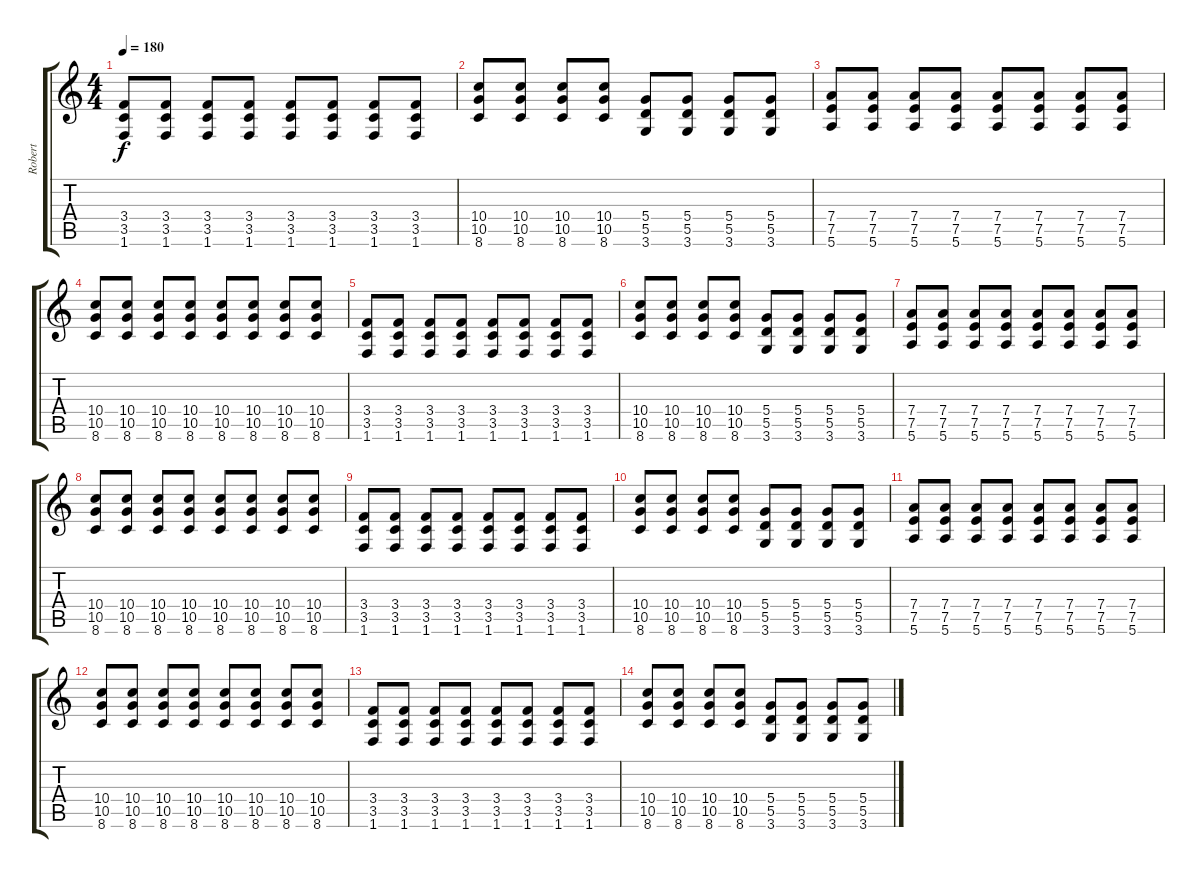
\track ("Robert" "Robert") {instrument overdrivenguitar}
\staff {score tabs}
\tuning (E4 B3 G3 D3 A2 E2) {hide}
\ts (4 4)
\tempo 180
\clef g2
\ks c
(3.4 3.5 1.6).8{dy f} (3.4 3.5 1.6).8 (3.4 3.5 1.6).8 (3.4 3.5 1.6).8 (3.4 3.5 1.6).8 (3.4 3.5 1.6).8 (3.4 3.5 1.6).8 (3.4 3.5 1.6).8 |
(10.4 10.5 8.6).8 (10.4 10.5 8.6).8 (10.4 10.5 8.6).8 (10.4 10.5 8.6).8 (5.4 5.5 3.6).8 (5.4 5.5 3.6).8 (5.4 5.5 3.6).8 (5.4 5.5 3.6).8 |
(7.4 7.5 5.6).8 (7.4 7.5 5.6).8 (7.4 7.5 5.6).8 (7.4 7.5 5.6).8 (7.4 7.5 5.6).8 (7.4 7.5 5.6).8 (7.4 7.5 5.6).8 (7.4 7.5 5.6).8 |
(10.4 10.5 8.6).8 (10.4 10.5 8.6).8 (10.4 10.5 8.6).8 (10.4 10.5 8.6).8 (10.4 10.5 8.6).8 (10.4 10.5 8.6).8 (10.4 10.5 8.6).8 (10.4 10.5 8.6).8 |
(3.4 3.5 1.6).8 (3.4 3.5 1.6).8 (3.4 3.5 1.6).8 (3.4 3.5 1.6).8 (3.4 3.5 1.6).8 (3.4 3.5 1.6).8 (3.4 3.5 1.6).8 (3.4 3.5 1.6).8 |
(10.4 10.5 8.6).8 (10.4 10.5 8.6).8 (10.4 10.5 8.6).8 (10.4 10.5 8.6).8 (5.4 5.5 3.6).8 (5.4 5.5 3.6).8 (5.4 5.5 3.6).8 (5.4 5.5 3.6).8 |
(7.4 7.5 5.6).8 (7.4 7.5 5.6).8 (7.4 7.5 5.6).8 (7.4 7.5 5.6).8 (7.4 7.5 5.6).8 (7.4 7.5 5.6).8 (7.4 7.5 5.6).8 (7.4 7.5 5.6).8 |
(10.4 10.5 8.6).8 (10.4 10.5 8.6).8 (10.4 10.5 8.6).8 (10.4 10.5 8.6).8 (10.4 10.5 8.6).8 (10.4 10.5 8.6).8 (10.4 10.5 8.6).8 (10.4 10.5 8.6).8 |
(3.4 3.5 1.6).8 (3.4 3.5 1.6).8 (3.4 3.5 1.6).8 (3.4 3.5 1.6).8 (3.4 3.5 1.6).8 (3.4 3.5 1.6).8 (3.4 3.5 1.6).8 (3.4 3.5 1.6).8 |
(10.4 10.5 8.6).8 (10.4 10.5 8.6).8 (10.4 10.5 8.6).8 (10.4 10.5 8.6).8 (5.4 5.5 3.6).8 (5.4 5.5 3.6).8 (5.4 5.5 3.6).8 (5.4 5.5 3.6).8 |
(7.4 7.5 5.6).8 (7.4 7.5 5.6).8 (7.4 7.5 5.6).8 (7.4 7.5 5.6).8 (7.4 7.5 5.6).8 (7.4 7.5 5.6).8 (7.4 7.5 5.6).8 (7.4 7.5 5.6).8 |
(10.4 10.5 8.6).8 (10.4 10.5 8.6).8 (10.4 10.5 8.6).8 (10.4 10.5 8.6).8 (10.4 10.5 8.6).8 (10.4 10.5 8.6).8 (10.4 10.5 8.6).8 (10.4 10.5 8.6).8 |
(3.4 3.5 1.6).8 (3.4 3.5 1.6).8 (3.4 3.5 1.6).8 (3.4 3.5 1.6).8 (3.4 3.5 1.6).8 (3.4 3.5 1.6).8 (3.4 3.5 1.6).8 (3.4 3.5 1.6).8 |
(10.4 10.5 8.6).8 (10.4 10.5 8.6).8 (10.4 10.5 8.6).8 (10.4 10.5 8.6).8 (5.4 5.5 3.6).8 (5.4 5.5 3.6).8 (5.4 5.5 3.6).8 (5.4 5.5 3.6).8
